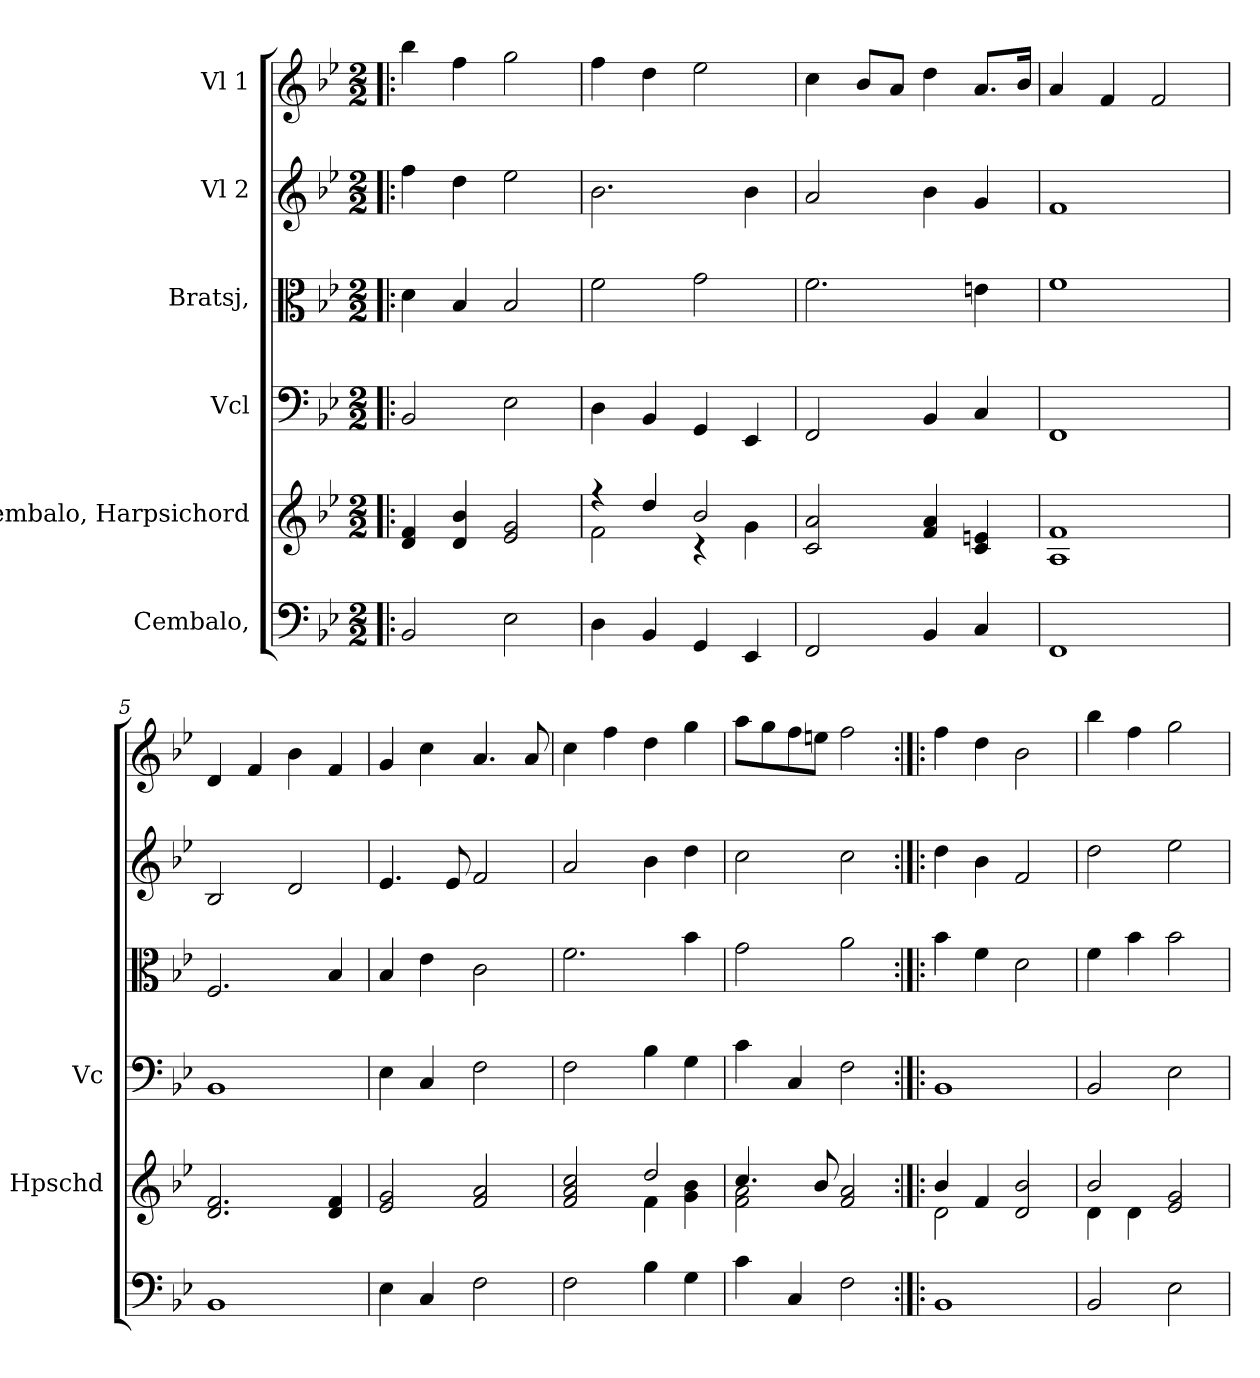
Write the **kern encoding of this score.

**kern	**kern	**kern	**kern	**kern	**kern
*part6	*part5	*part4	*part3	*part2	*part1
*staff6	*staff5	*staff4	*staff3	*staff2	*staff1
*I"Cembalo,	*I"Cembalo, Harpsichord	*I"Vcl	*I"Bratsj,	*I"Vl 2	*I"Vl 1
*	*I'Hpschd	*I'Vc	*	*	*
*clefF4	*clefG2	*clefF4	*clefC3	*clefG2	*clefG2
*k[b-e-]	*k[b-e-]	*k[b-e-]	*k[b-e-]	*k[b-e-]	*k[b-e-]
*M2/2	*M2/2	*M2/2	*M2/2	*M2/2	*M2/2
*MM160	*MM160	*MM160	*MM160	*MM160	*MM160
=1!|:	=1!|:	=1!|:	=1!|:	=1!|:	=1!|:
2BB-/	4d/ 4f/	2BB-/	4d\	4ff\	4bb-\
.	4d/ 4b-/	.	4B-/	4dd\	4ff\
2E-\	2e-/ 2g/	2E-\	2B-/	2ee-\	2gg\
=2	=2	=2	=2	=2	=2
*	*^	*	*	*	*
4D\	4r	2f\	4D\	2f\	2.b-\	4ff\
4BB-/	4dd/	.	4BB-/	.	.	4dd\
4GG/	2b-/	4r	4GG/	2g\	.	2ee-\
4EE-/	.	4g\	4EE-/	.	4b-\	.
*	*v	*v	*	*	*	*
=3	=3	=3	=3	=3	=3
2FF/	2c/ 2a/	2FF/	2.f\	2a/	4cc\
.	.	.	.	.	8b-/L
.	.	.	.	.	8a/J
4BB-/	4f/ 4a/	4BB-/	.	4b-\	4dd\
4C/	4c/ 4en/	4C/	4en\	4g/	8.a/L
.	.	.	.	.	16b-/Jk
=4	=4	=4	=4	=4	=4
1FF	1A 1f	1FF	1f	1f	4a/
.	.	.	.	.	4f/
.	.	.	.	.	2f/
=5	=5	=5	=5	=5	=5
1BB-	2.d/ 2.f/	1BB-	2.F/	2B-/	4d/
.	.	.	.	.	4f/
.	.	.	.	2d/	4b-\
.	4d/ 4f/	.	4B-/	.	4f/
=6	=6	=6	=6	=6	=6
4E-\	2e-/ 2g/	4E-\	4B-/	4.e-/	4g/
4C/	.	4C/	4e-\	.	4cc\
.	.	.	.	8e-/	.
2F\	2f/ 2a/	2F\	2c\	2f/	4.a/
.	.	.	.	.	8a/
=7	=7	=7	=7	=7	=7
*	*^	*	*	*	*
2F\	2f/ 2a/ 2cc/	2ryy	2F\	2.f\	2a/	4cc\
.	.	.	.	.	.	4ff\
4B-\	2dd/	4f\	4B-\	.	4b-\	4dd\
4G\	.	4g\ 4b-\	4G\	4b-\	4dd\	4gg\
!!LO:LB:g=z
=8	=8	=8	=8	=8	=8	=8
4c\	4.cc/	2f\ 2a\	4c\	2g\	2cc\	8aa\L
.	.	.	.	.	.	8gg\
4C/	.	.	4C/	.	.	8ff\
.	8b-/	.	.	.	.	8een\J
2F\	2f/ 2a/	2ryy	2F\	2a\	2cc\	2ff\
=9:|!|:	=9:|!|:	=9:|!|:	=9:|!|:	=9:|!|:	=9:|!|:	=9:|!|:
1BB-	4b-/	2d\	1BB-	4b-\	4dd\	4ff\
.	4f/	.	.	4f\	4b-\	4dd\
.	2d/ 2b-/	2ryy	.	2d\	2f/	2b-\
=10	=10	=10	=10	=10	=10	=10
2BB-/	2b-/	4d\	2BB-/	4f\	2dd\	4bb-\
.	.	4d\	.	4b-\	.	4ff\
2E-\	2e-/ 2g/	2ryy	2E-\	2b-\	2ee-\	2gg\
*	*v	*v	*	*	*	*
=	=	=	=	=	=
*-	*-	*-	*-	*-	*-
